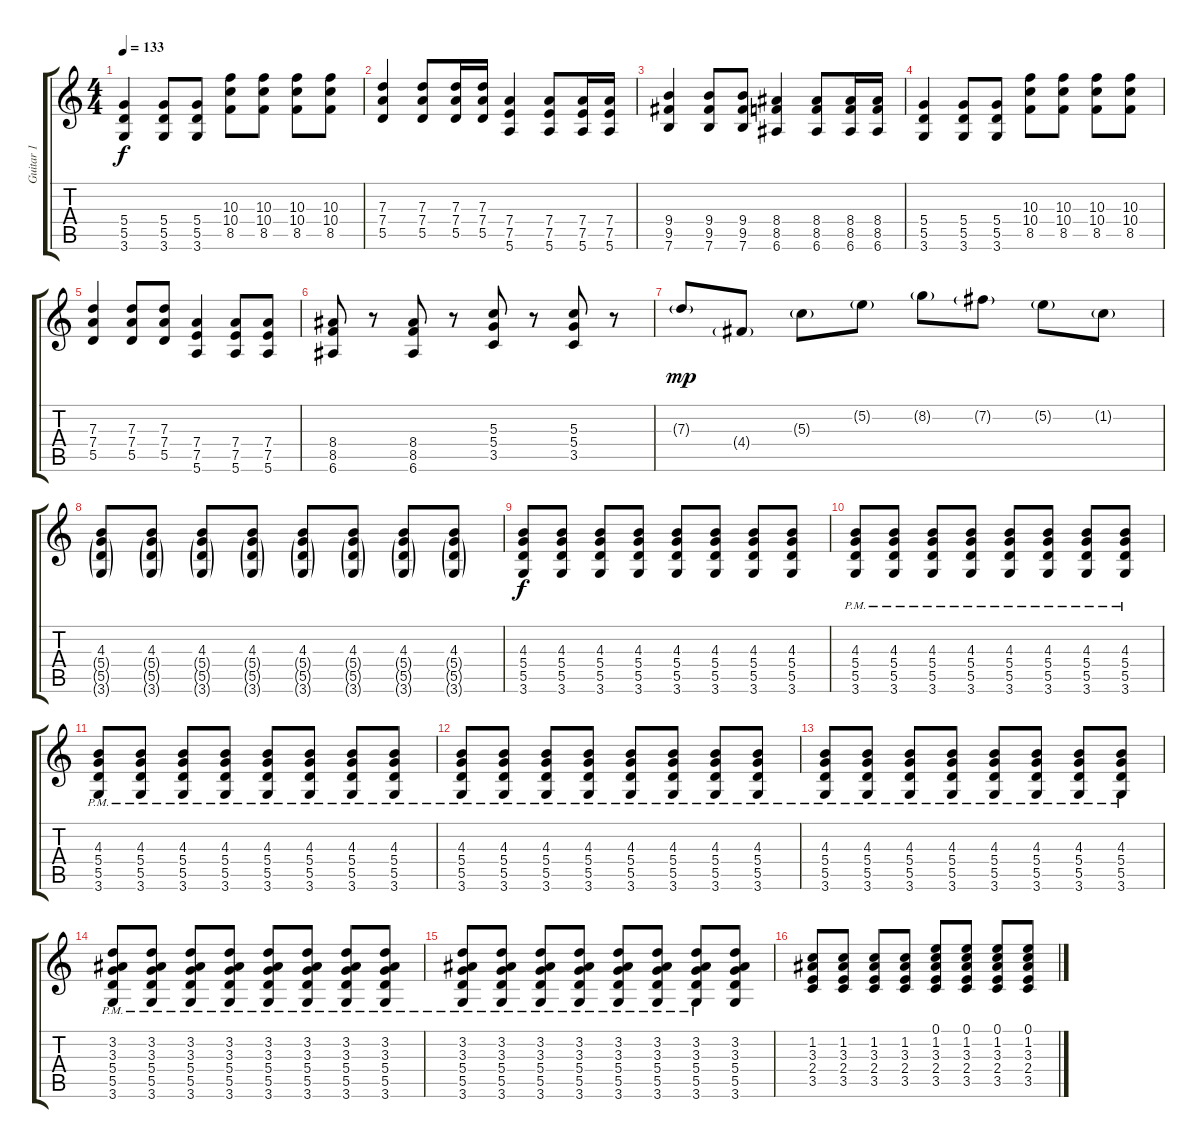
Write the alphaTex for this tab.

\track ("Guitar 1" "Guitar 1") {instrument overdrivenguitar}
\staff {score tabs}
\tuning (E4 B3 G3 D3 A2 E2) {hide}
\ts (4 4)
\tempo 133
\clef g2
\ks c
(5.4 5.5 3.6).4{dy f} (5.4 5.5 3.6).8 (5.4 5.5 3.6).8 (10.3 10.4 8.5).8 (10.3 10.4 8.5).8 (10.3 10.4 8.5).8 (10.3 10.4 8.5).8 |
(7.3 7.4 5.5).4 (7.3 7.4 5.5).8 (7.3 7.4 5.5).16 (7.3 7.4 5.5).16 (7.4 7.5 5.6).4 (7.4 7.5 5.6).8 (7.4 7.5 5.6).16 (7.4 7.5 5.6).16 |
(9.4 9.5 7.6).4 (9.4 9.5 7.6).8 (9.4 9.5 7.6).8 (8.4 8.5 6.6).4 (8.4 8.5 6.6).8 (8.4 8.5 6.6).16 (8.4 8.5 6.6).16 |
(5.4 5.5 3.6).4 (5.4 5.5 3.6).8 (5.4 5.5 3.6).8 (10.3 10.4 8.5).8 (10.3 10.4 8.5).8 (10.3 10.4 8.5).8 (10.3 10.4 8.5).8 |
(7.3 7.4 5.5).4 (7.3 7.4 5.5).8 (7.3 7.4 5.5).8 (7.4 7.5 5.6).4 (7.4 7.5 5.6).8 (7.4 7.5 5.6).8 |
(8.4 8.5 6.6).8 r.8 (8.4 8.5 6.6).8 r.8 (5.3 5.4 3.5).8 r.8 (5.3 5.4 3.5).8 r.8 |
7.3{g}.8{dy mp} 4.4{g}.8 5.3{g}.8 5.2{g}.8 8.2{g}.8 7.2{g}.8 5.2{g}.8 1.2{g}.8 |
(4.3 5.4{g} 5.5{g} 3.6{g}).8 (4.3 5.4{g} 5.5{g} 3.6{g}).8 (4.3 5.4{g} 5.5{g} 3.6{g}).8 (4.3 5.4{g} 5.5{g} 3.6{g}).8 (4.3 5.4{g} 5.5{g} 3.6{g}).8 (4.3 5.4{g} 5.5{g} 3.6{g}).8 (4.3 5.4{g} 5.5{g} 3.6{g}).8 (4.3 5.4{g} 5.5{g} 3.6{g}).8 |
(4.3 5.4 5.5 3.6).8{dy f} (4.3 5.4 5.5 3.6).8 (4.3 5.4 5.5 3.6).8 (4.3 5.4 5.5 3.6).8 (4.3 5.4 5.5 3.6).8 (4.3 5.4 5.5 3.6).8 (4.3 5.4 5.5 3.6).8 (4.3 5.4 5.5 3.6).8 |
(4.3{pm} 5.4{pm} 5.5{pm} 3.6{pm}).8 (4.3{pm} 5.4{pm} 5.5{pm} 3.6{pm}).8 (4.3{pm} 5.4{pm} 5.5{pm} 3.6{pm}).8 (4.3{pm} 5.4{pm} 5.5{pm} 3.6{pm}).8 (4.3{pm} 5.4{pm} 5.5{pm} 3.6{pm}).8 (4.3{pm} 5.4{pm} 5.5{pm} 3.6{pm}).8 (4.3{pm} 5.4{pm} 5.5{pm} 3.6{pm}).8 (4.3{pm} 5.4{pm} 5.5{pm} 3.6{pm}).8 |
(4.3{pm} 5.4{pm} 5.5{pm} 3.6{pm}).8 (4.3{pm} 5.4{pm} 5.5{pm} 3.6{pm}).8 (4.3{pm} 5.4{pm} 5.5{pm} 3.6{pm}).8 (4.3{pm} 5.4{pm} 5.5{pm} 3.6{pm}).8 (4.3{pm} 5.4{pm} 5.5{pm} 3.6{pm}).8 (4.3{pm} 5.4{pm} 5.5{pm} 3.6{pm}).8 (4.3{pm} 5.4{pm} 5.5{pm} 3.6{pm}).8 (4.3{pm} 5.4{pm} 5.5{pm} 3.6{pm}).8 |
(4.3{pm} 5.4{pm} 5.5{pm} 3.6{pm}).8 (4.3{pm} 5.4{pm} 5.5{pm} 3.6{pm}).8 (4.3{pm} 5.4{pm} 5.5{pm} 3.6{pm}).8 (4.3{pm} 5.4{pm} 5.5{pm} 3.6{pm}).8 (4.3{pm} 5.4{pm} 5.5{pm} 3.6{pm}).8 (4.3{pm} 5.4{pm} 5.5{pm} 3.6{pm}).8 (4.3{pm} 5.4{pm} 5.5{pm} 3.6{pm}).8 (4.3{pm} 5.4{pm} 5.5{pm} 3.6{pm}).8 |
(4.3{pm} 5.4{pm} 5.5{pm} 3.6{pm}).8 (4.3{pm} 5.4{pm} 5.5{pm} 3.6{pm}).8 (4.3{pm} 5.4{pm} 5.5{pm} 3.6{pm}).8 (4.3{pm} 5.4{pm} 5.5{pm} 3.6{pm}).8 (4.3{pm} 5.4{pm} 5.5{pm} 3.6{pm}).8 (4.3{pm} 5.4{pm} 5.5{pm} 3.6{pm}).8 (4.3{pm} 5.4{pm} 5.5{pm} 3.6{pm}).8 (4.3{pm} 5.4{pm} 5.5{pm} 3.6{pm}).8 |
(3.2{pm} 3.3{pm} 5.4{pm} 5.5{pm} 3.6{pm}).8 (3.2{pm} 3.3{pm} 5.4{pm} 5.5{pm} 3.6{pm}).8 (3.2{pm} 3.3{pm} 5.4{pm} 5.5{pm} 3.6{pm}).8 (3.2{pm} 3.3{pm} 5.4{pm} 5.5{pm} 3.6{pm}).8 (3.2{pm} 3.3{pm} 5.4{pm} 5.5{pm} 3.6{pm}).8 (3.2{pm} 3.3{pm} 5.4{pm} 5.5{pm} 3.6{pm}).8 (3.2{pm} 3.3{pm} 5.4{pm} 5.5{pm} 3.6{pm}).8 (3.2{pm} 3.3{pm} 5.4{pm} 5.5{pm} 3.6{pm}).8 |
(3.2{pm} 3.3{pm} 5.4{pm} 5.5{pm} 3.6{pm}).8 (3.2{pm} 3.3{pm} 5.4{pm} 5.5{pm} 3.6{pm}).8 (3.2{pm} 3.3{pm} 5.4{pm} 5.5{pm} 3.6{pm}).8 (3.2{pm} 3.3{pm} 5.4{pm} 5.5{pm} 3.6{pm}).8 (3.2{pm} 3.3{pm} 5.4{pm} 5.5{pm} 3.6{pm}).8 (3.2{pm} 3.3{pm} 5.4{pm} 5.5{pm} 3.6{pm}).8 (3.2{pm} 3.3{pm} 5.4{pm} 5.5{pm} 3.6{pm}).8 (3.2 3.3 5.4 5.5 3.6).8 |
(1.2 3.3 2.4 3.5).8 (1.2 3.3 2.4 3.5).8 (1.2 3.3 2.4 3.5).8 (1.2 3.3 2.4 3.5).8 (0.1 1.2 3.3 2.4 3.5).8 (0.1 1.2 3.3 2.4 3.5).8 (0.1 1.2 3.3 2.4 3.5).8 (0.1 1.2 3.3 2.4 3.5).8
